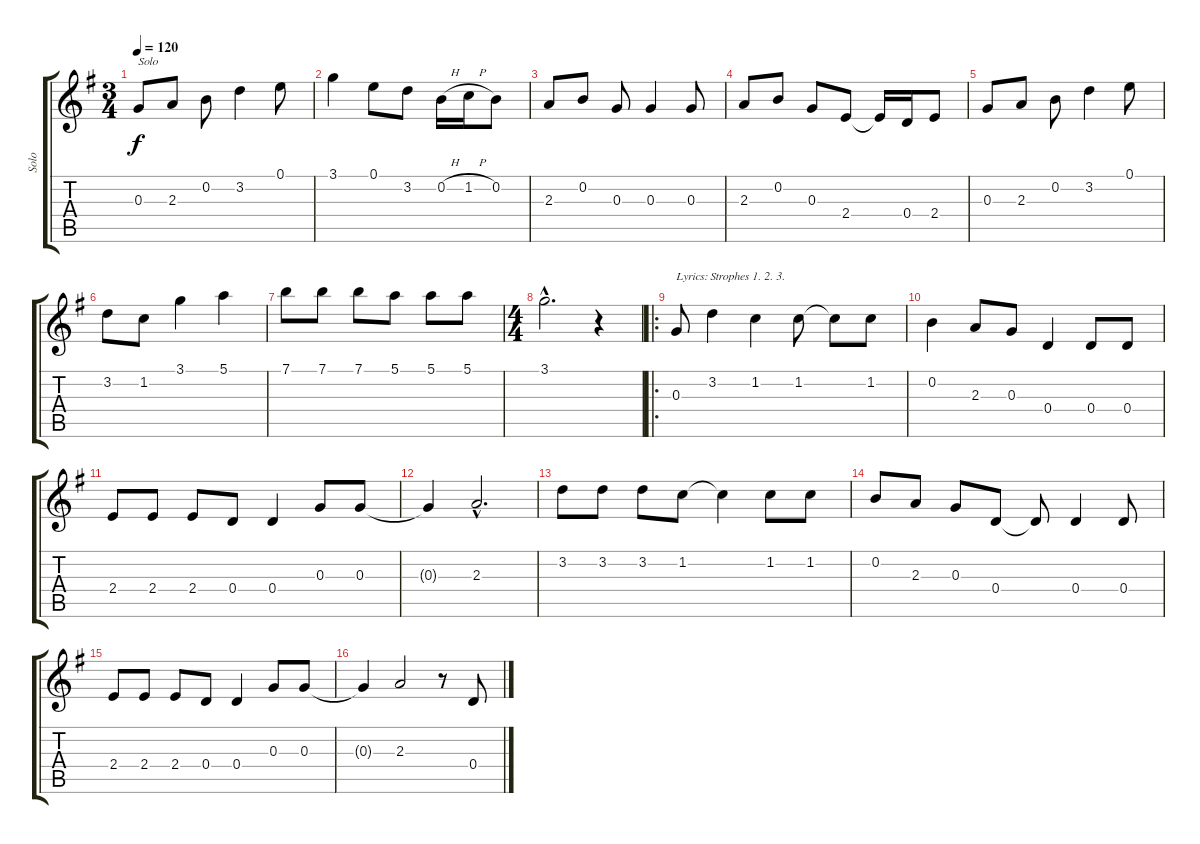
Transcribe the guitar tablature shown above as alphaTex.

\track ("Solo" "Solo") {instrument acousticguitarnylon}
\staff {score tabs}
\tuning (E4 B3 G3 D3 A2 E2) {hide}
\ts (3 4)
\tempo 120
\clef g2
\ks g
0.3.8{txt "Solo" dy f instrument acousticguitarnylon} 2.3.8 0.2.8 3.2.4 0.1.8 |
3.1.4 0.1.8 3.2.8 0.2{h}.16 1.2{h}.16 0.2.8 |
2.3.8 0.2.8 0.3.8 0.3.4 0.3.8 |
2.3.8 0.2.8 0.3.8 2.4.8 2.4{t}.16 0.4.16 2.4.8 |
0.3.8 2.3.8 0.2.8 3.2.4 0.1.8 |
3.2.8 1.2.8 3.1.4 5.1.4 |
7.1.8 7.1.8 7.1.8 5.1.8 5.1.8 5.1.8 |
\ts (4 4)
3.1{hac}.2{d} r.4 |
\ro
0.3.8{txt "Lyrics: Strophes 1. 2. 3."} 3.2.4 1.2.4 1.2.8 1.2{t}.8 1.2.8 |
0.2.4 2.3.8 0.3.8 0.4.4 0.4.8 0.4.8 |
2.4.8 2.4.8 2.4.8 0.4.8 0.4.4 0.3.8 0.3.8 |
0.3{t}.4 2.3{hac}.2{d} |
3.2.8 3.2.8 3.2.8 1.2.8 1.2{t}.4 1.2.8 1.2.8 |
0.2.8 2.3.8 0.3.8 0.4.8 0.4{t}.8 0.4.4 0.4.8 |
2.4.8 2.4.8 2.4.8 0.4.8 0.4.4 0.3.8 0.3.8 |
0.3{t}.4 2.3.2 r.8 0.4.8
